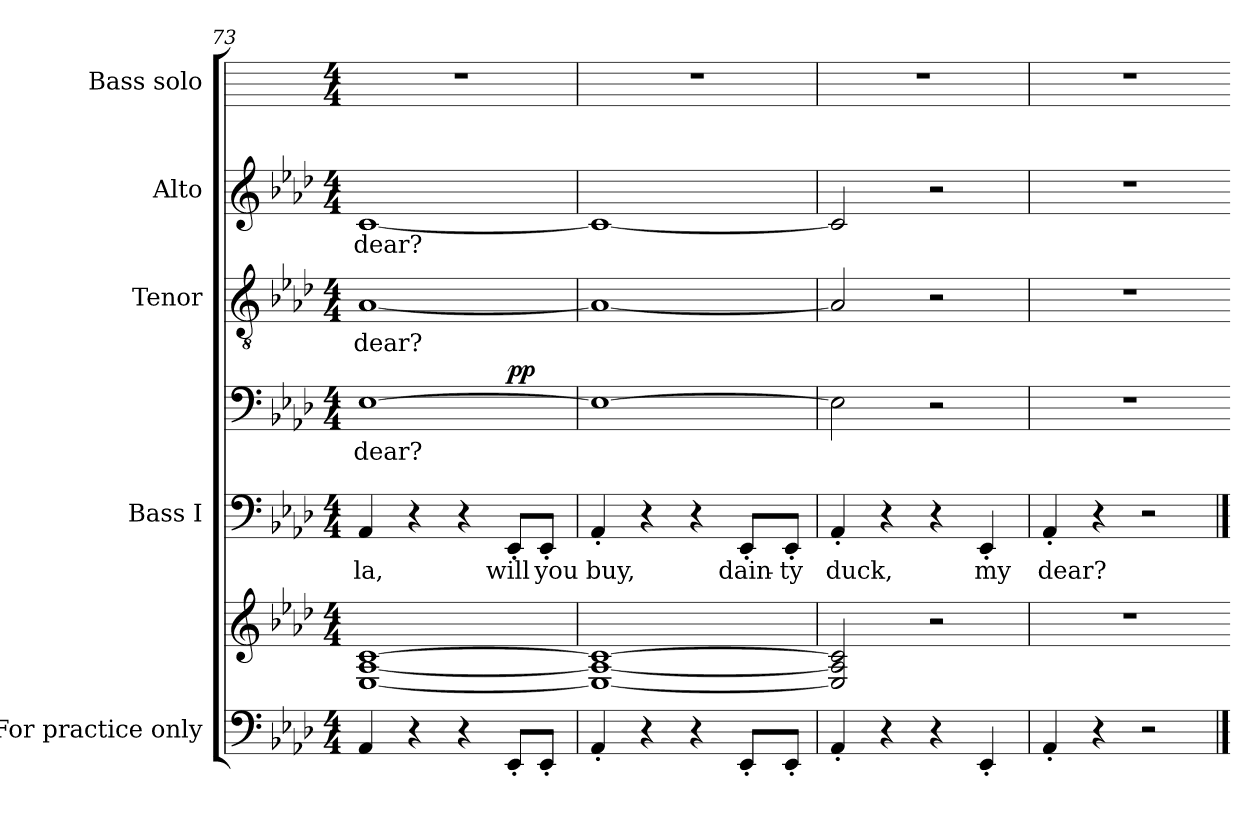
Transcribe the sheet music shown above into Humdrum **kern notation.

**kern	**kern	**kern	**text	**kern	**text	**dynam	**kern	**text	**kern	**text	**kern
*part5	*part5	*part4	*part4	*part4	*part4	*part4	*part3	*part3	*part2	*part2	*part1
*staff7	*staff6	*staff5	*staff5	*staff4	*staff4	*staff4/5	*staff3	*staff3	*staff2	*staff2	*staff1
*I"For practice  only	*	*I"Bass I	*	*	*	*	*I"Tenor	*	*I"Alto	*	*I"Bass solo
*	*	*I'B	*	*	*	*	*I'T	*	*I'A	*	*I'B
*clefF4	*clefG2	*clefF4	*	*clefF4	*	*	*clefGv2	*	*clefG2	*	*
*k[b-e-a-d-]	*k[b-e-a-d-]	*k[b-e-a-d-]	*	*k[b-e-a-d-]	*	*	*k[b-e-a-d-]	*	*k[b-e-a-d-]	*	*
*A-:	*A-:	*A-:	*	*A-:	*	*	*A-:	*	*A-:	*	*
*M4/4	*M4/4	*M4/4	*	*M4/4	*	*	*M4/4	*	*M4/4	*	*M4/4
=73	=73	=73	=73	=73	=73	=73	=73	=73	=73	=73	=73
!	!	!	!LO:LY:b	!	!LO:LY:b	!	!	!LO:LY:b	!	!LO:LY:b	!
4AA-	[1E- [1A- [1c	4AA-	la,	[1E-	dear?	.	[1A-	dear?	[1c	dear?	1r
4r	.	4r	.	.	.	.	.	.	.	.	.
4r	.	4r	.	.	.	.	.	.	.	.	.
!	!	!	!LO:LY:b	!	!	!LO:DY:b=2	!	!	!	!	!
8EE-'L	.	8EE-'/L	will	.	.	pp	.	.	.	.	.
!	!	!	!LO:LY:b	!	!	!	!	!	!	!	!
8EE-'J	.	8EE-'/J	you	.	.	.	.	.	.	.	.
=74	=74	=74	=74	=74	=74	=74	=74	=74	=74	=74	=74
!	!	!	!LO:LY:b	!	!	!	!	!	!	!	!
4AA-'	1E-_ 1A-_ 1c_	4AA-'	buy,	1E-_	.	.	1A-_	.	1c_	.	1r
4r	.	4r	.	.	.	.	.	.	.	.	.
4r	.	4r	.	.	.	.	.	.	.	.	.
!	!	!	!LO:LY:b	!	!	!	!	!	!	!	!
8EE-'L	.	8EE-'/L	dain-	.	.	.	.	.	.	.	.
!	!	!	!LO:LY:b	!	!	!	!	!	!	!	!
8EE-'J	.	8EE-'/J	-ty	.	.	.	.	.	.	.	.
=75	=75	=75	=75	=75	=75	=75	=75	=75	=75	=75	=75
!	!	!	!LO:LY:b	!	!	!	!	!	!	!	!
4AA-'	2E-] 2A-] 2c]	4AA-'	duck,	2E-]	.	.	2A-]	.	2c]	.	1r
4r	.	4r	.	.	.	.	.	.	.	.	.
4r	2r	4r	.	2r	.	.	2r	.	2r	.	.
!	!	!	!LO:LY:b	!	!	!	!	!	!	!	!
4EE-'	.	4EE-'	my	.	.	.	.	.	.	.	.
=76	=76	=76	=76	=76	=76	=76	=76	=76	=76	=76	=76
!	!	!	!LO:LY:b	!	!	!	!	!	!	!	!
4AA-'	1r	4AA-'	dear?	1r	.	.	1r	.	1r	.	1r
4r	.	4r	.	.	.	.	.	.	.	.	.
2r	.	2r	.	.	.	.	.	.	.	.	.
==	==	==	=	==	=	=	==	=	==	=	=
*-	*-	*-	*-	*-	*-	*-	*-	*-	*-	*-	*-
